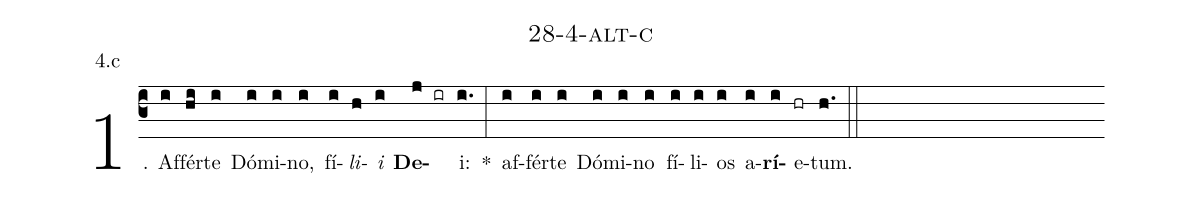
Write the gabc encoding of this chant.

name: 28-4-alt-c;
annotation: 4.c;
%%
(c3)1. Af(i)fér(hi)te(i) Dó(i)mi(i)no,(i) fí(i)<i>li</i>(h)<i>i</i>(i) <b>De</b>(j ir)i:(i.) *(:) af(i)fér(i)te(i) Dó(i)mi(i)no(i) fí(i)li(i)os(i) a(i)<b>rí</b>(i)e(hr)tum.(h.) (::)
